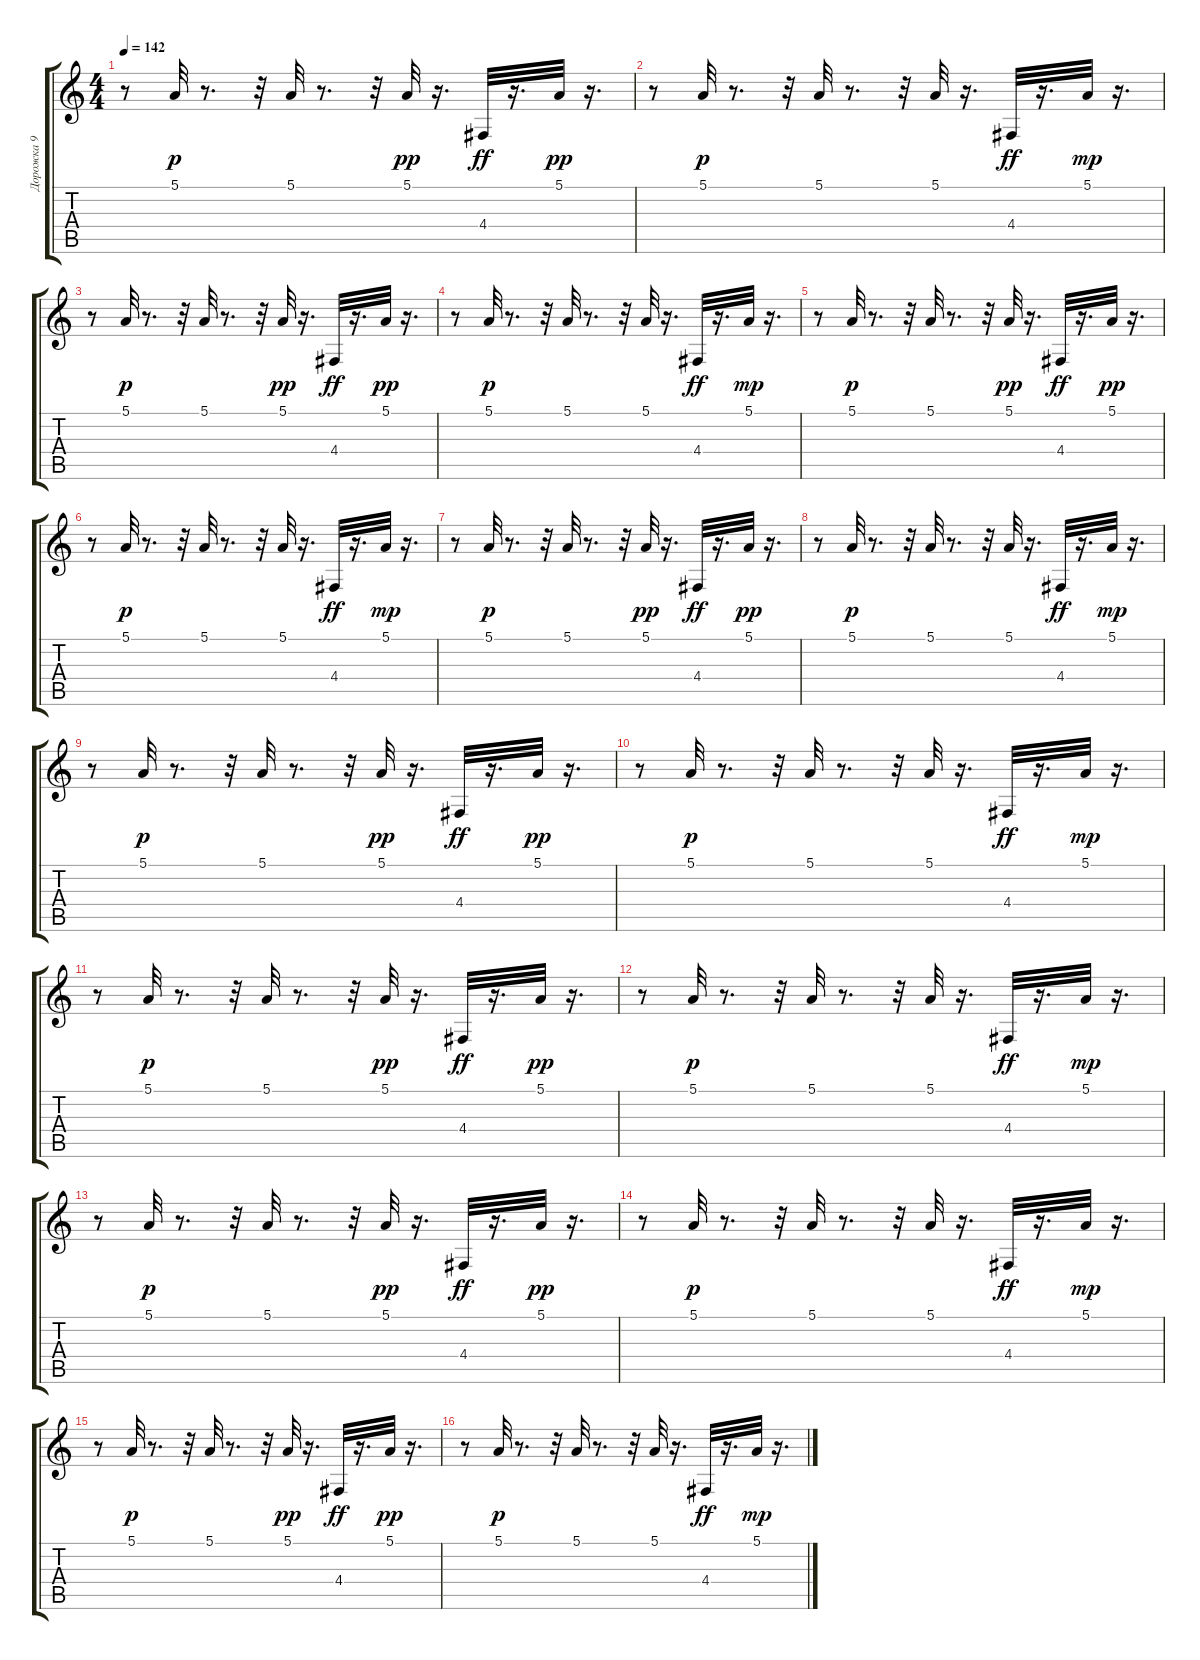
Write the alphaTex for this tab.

\track ("Дорожка 9" "Дорожка 9") {instrument lead1square}
\staff {score tabs}
\tuning (E4 B3 G3 D3 A2 E2) {hide}
\ts (4 4)
\tempo 142
\clef g2
\ks c
r.8{dy mp} 5.1.32{dy p} r.8{d} r.32 5.1.32 r.8{d} r.32 5.1.32{dy pp} r.16{d} 4.4.32{dy ff} r.16{d} 5.1.32{dy pp} r.16{d} |
r.8 5.1.32{dy p} r.8{d} r.32 5.1.32 r.8{d} r.32 5.1.32 r.16{d} 4.4.32{dy ff} r.16{d} 5.1.32{dy mp} r.16{d} |
r.8 5.1.32{dy p} r.8{d} r.32 5.1.32 r.8{d} r.32 5.1.32{dy pp} r.16{d} 4.4.32{dy ff} r.16{d} 5.1.32{dy pp} r.16{d} |
r.8 5.1.32{dy p} r.8{d} r.32 5.1.32 r.8{d} r.32 5.1.32 r.16{d} 4.4.32{dy ff} r.16{d} 5.1.32{dy mp} r.16{d} |
r.8 5.1.32{dy p} r.8{d} r.32 5.1.32 r.8{d} r.32 5.1.32{dy pp} r.16{d} 4.4.32{dy ff} r.16{d} 5.1.32{dy pp} r.16{d} |
r.8 5.1.32{dy p} r.8{d} r.32 5.1.32 r.8{d} r.32 5.1.32 r.16{d} 4.4.32{dy ff} r.16{d} 5.1.32{dy mp} r.16{d} |
r.8 5.1.32{dy p} r.8{d} r.32 5.1.32 r.8{d} r.32 5.1.32{dy pp} r.16{d} 4.4.32{dy ff} r.16{d} 5.1.32{dy pp} r.16{d} |
r.8 5.1.32{dy p} r.8{d} r.32 5.1.32 r.8{d} r.32 5.1.32 r.16{d} 4.4.32{dy ff} r.16{d} 5.1.32{dy mp} r.16{d} |
r.8 5.1.32{dy p} r.8{d} r.32 5.1.32 r.8{d} r.32 5.1.32{dy pp} r.16{d} 4.4.32{dy ff} r.16{d} 5.1.32{dy pp} r.16{d} |
r.8 5.1.32{dy p} r.8{d} r.32 5.1.32 r.8{d} r.32 5.1.32 r.16{d} 4.4.32{dy ff} r.16{d} 5.1.32{dy mp} r.16{d} |
r.8 5.1.32{dy p} r.8{d} r.32 5.1.32 r.8{d} r.32 5.1.32{dy pp} r.16{d} 4.4.32{dy ff} r.16{d} 5.1.32{dy pp} r.16{d} |
r.8 5.1.32{dy p} r.8{d} r.32 5.1.32 r.8{d} r.32 5.1.32 r.16{d} 4.4.32{dy ff} r.16{d} 5.1.32{dy mp} r.16{d} |
r.8 5.1.32{dy p} r.8{d} r.32 5.1.32 r.8{d} r.32 5.1.32{dy pp} r.16{d} 4.4.32{dy ff} r.16{d} 5.1.32{dy pp} r.16{d} |
r.8 5.1.32{dy p} r.8{d} r.32 5.1.32 r.8{d} r.32 5.1.32 r.16{d} 4.4.32{dy ff} r.16{d} 5.1.32{dy mp} r.16{d} |
r.8 5.1.32{dy p} r.8{d} r.32 5.1.32 r.8{d} r.32 5.1.32{dy pp} r.16{d} 4.4.32{dy ff} r.16{d} 5.1.32{dy pp} r.16{d} |
r.8 5.1.32{dy p} r.8{d} r.32 5.1.32 r.8{d} r.32 5.1.32 r.16{d} 4.4.32{dy ff} r.16{d} 5.1.32{dy mp} r.16{d}
